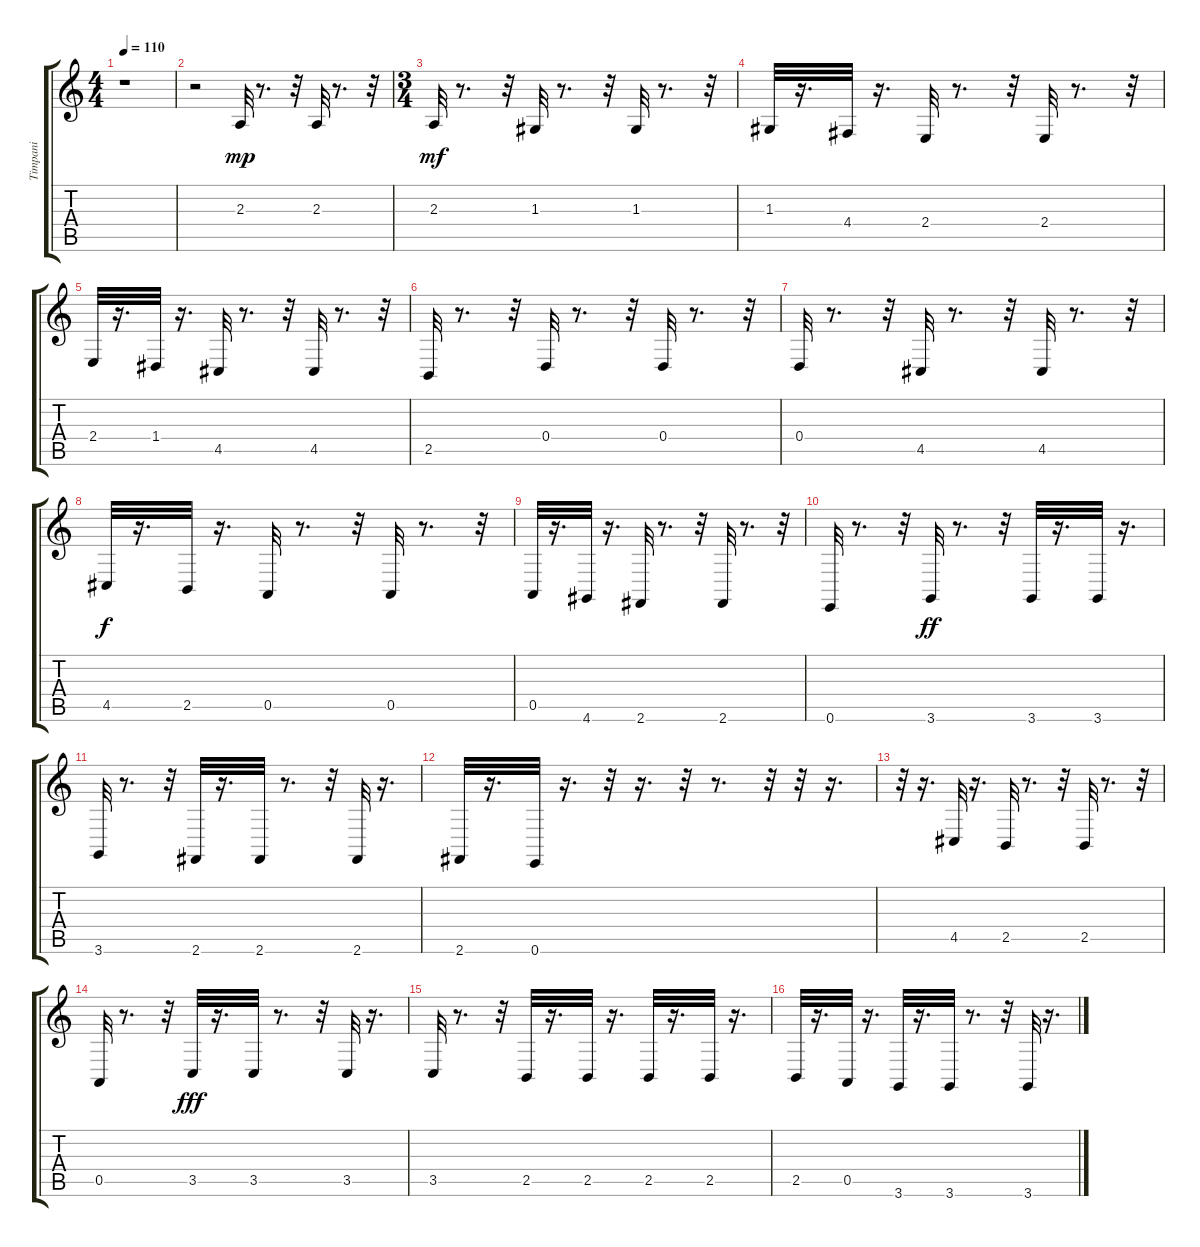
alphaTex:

\track ("Timpani" "Timpani") {instrument timpani}
\staff {score tabs}
\tuning (E4 B3 G3 D3 A2 E2) {hide}
\ts (4 4)
\tempo 110
\clef g2
\ks c
r.1{dy ff} |
r.2 2.3.32{dy mp} r.8{d} r.32 2.3.32 r.8{d} r.32 |
\ts (3 4)
2.3.32{dy mf} r.8{d} r.32 1.3.32 r.8{d} r.32 1.3.32 r.8{d} r.32 |
1.3.32 r.16{d} 4.4.32 r.16{d} 2.4.32 r.8{d} r.32 2.4.32 r.8{d} r.32 |
2.4.32 r.16{d} 1.4.32 r.16{d} 4.5.32 r.8{d} r.32 4.5.32 r.8{d} r.32 |
2.5.32 r.8{d} r.32 0.4.32 r.8{d} r.32 0.4.32 r.8{d} r.32 |
0.4.32 r.8{d} r.32 4.5.32 r.8{d} r.32 4.5.32 r.8{d} r.32 |
4.5.32{dy f} r.16{d} 2.5.32 r.16{d} 0.5.32 r.8{d} r.32 0.5.32 r.8{d} r.32 |
0.5.32 r.16{d} 4.6.32 r.16{d} 2.6.32 r.8{d} r.32 2.6.32 r.8{d} r.32 |
0.6.32 r.8{d} r.32 3.6.32{dy ff} r.8{d} r.32 3.6.32 r.16{d} 3.6.32 r.16{d} |
3.6.32 r.8{d} r.32 2.6.32 r.16{d} 2.6.32 r.8{d} r.32 2.6.32 r.16{d} |
2.6.32 r.16{d} 0.6.32 r.16{d} r.32 r.16{d} r.32 r.8{d} r.32 r.32 r.16{d} |
r.32 r.16{d} 4.5.32 r.16{d} 2.5.32 r.8{d} r.32 2.5.32 r.8{d} r.32 |
0.5.32 r.8{d} r.32 3.5.32{dy fff} r.16{d} 3.5.32 r.8{d} r.32 3.5.32 r.16{d} |
3.5.32 r.8{d} r.32 2.5.32 r.16{d} 2.5.32 r.16{d} 2.5.32 r.16{d} 2.5.32 r.16{d} |
2.5.32 r.16{d} 0.5.32 r.16{d} 3.6.32 r.16{d} 3.6.32 r.8{d} r.32 3.6.32 r.16{d}
